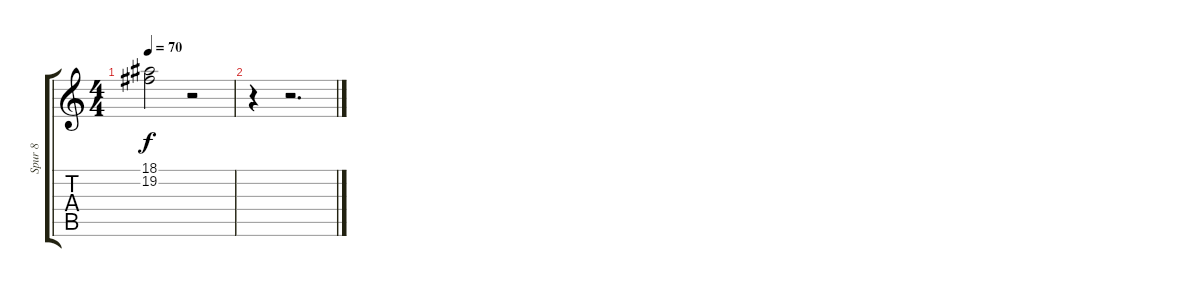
\track ("Spur 8" "Spur 8") {instrument stringensemble1}
\staff {score tabs}
\tuning (E4 B3 G3 D3 A2 E2) {hide}
\ts (4 4)
\tempo 70
\clef g2
\ks c
(18.1{t} 19.2{t}).2{dy f} r.2 |
r.4 r.2{d}
